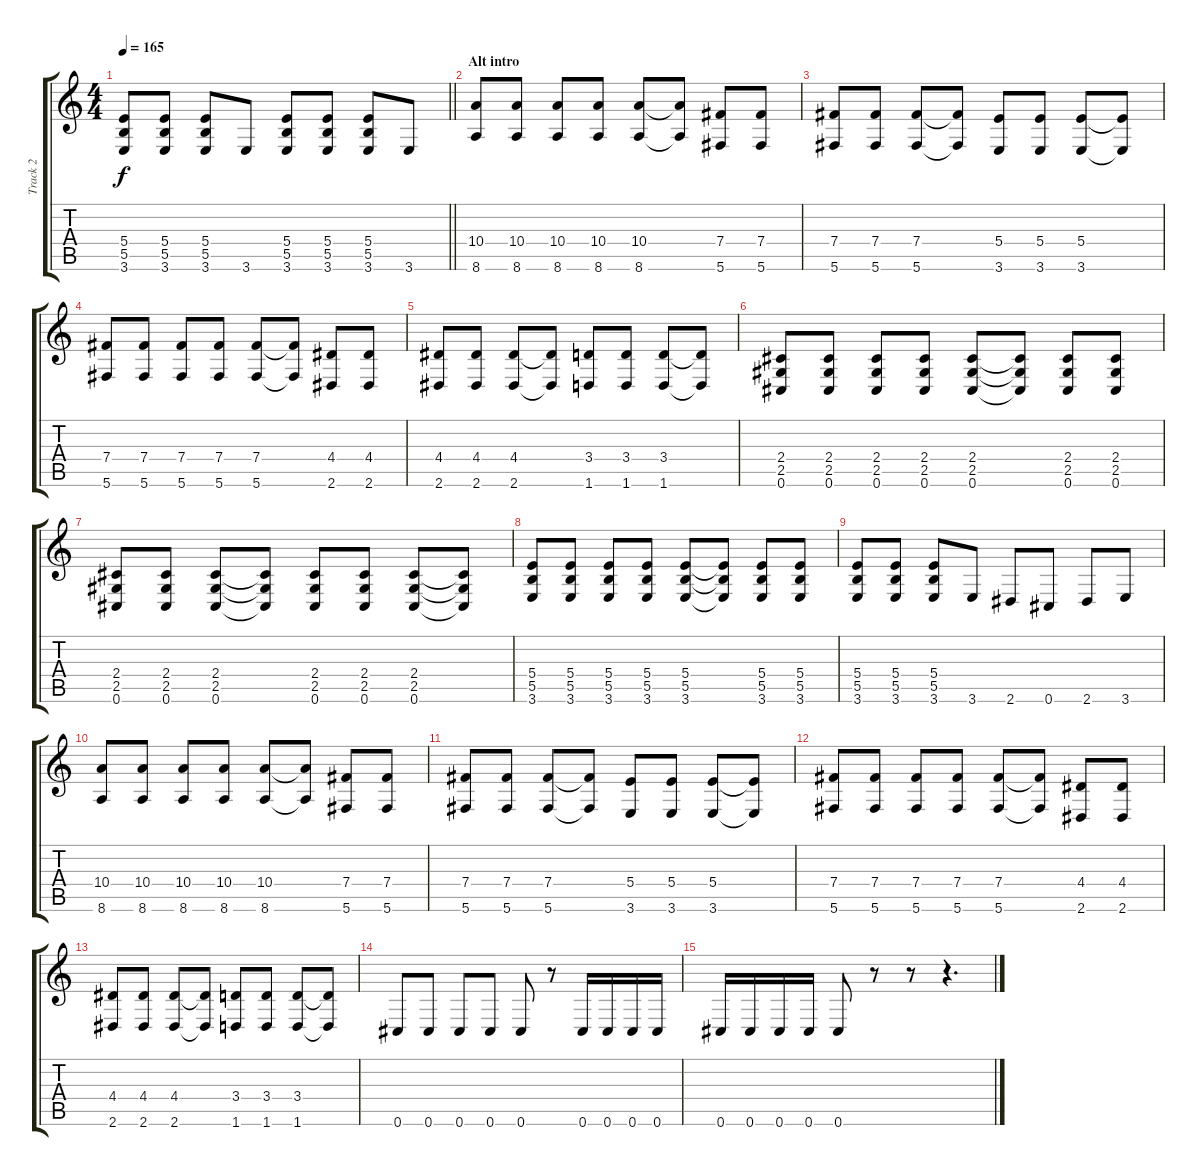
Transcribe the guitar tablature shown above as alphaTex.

\track ("Track 2" "Track 2") {instrument distortionguitar}
\staff {score tabs}
\tuning (Db4 Ab3 E3 B2 Gb2 Db2) {hide}
\ts (4 4)
\tempo 165
\clef g2
\barLineRight lightlight
\ks c
(5.4 5.5 3.6).8{dy f} (5.4 5.5 3.6).8 (5.4 5.5 3.6).8 3.6.8 (5.4 5.5 3.6).8 (5.4 5.5 3.6).8 (5.4 5.5 3.6).8 3.6.8 |
\section ("" "Alt intro")
(10.4 8.6).8 (10.4 8.6).8 (10.4 8.6).8 (10.4 8.6).8 (10.4 8.6).8 (10.4{t} 8.6{t}).8 (7.4 5.6).8 (7.4 5.6).8 |
(7.4 5.6).8 (7.4 5.6).8 (7.4 5.6).8 (7.4{t} 5.6{t}).8 (5.4 3.6).8 (5.4 3.6).8 (5.4 3.6).8 (5.4{t} 3.6{t}).8 |
(7.4 5.6).8 (7.4 5.6).8 (7.4 5.6).8 (7.4 5.6).8 (7.4 5.6).8 (7.4{t} 5.6{t}).8 (4.4 2.6).8 (4.4 2.6).8 |
(4.4 2.6).8 (4.4 2.6).8 (4.4 2.6).8 (4.4{t} 2.6{t}).8 (3.4 1.6).8 (3.4 1.6).8 (3.4 1.6).8 (3.4{t} 1.6{t}).8 |
(2.4 2.5 0.6).8 (2.4 2.5 0.6).8 (2.4 2.5 0.6).8 (2.4 2.5 0.6).8 (2.4 2.5 0.6).8 (2.4{t} 2.5{t} 0.6{t}).8 (2.4 2.5 0.6).8 (2.4 2.5 0.6).8 |
(2.4 2.5 0.6).8 (2.4 2.5 0.6).8 (2.4 2.5 0.6).8 (2.4{t} 2.5{t} 0.6{t}).8 (2.4 2.5 0.6).8 (2.4 2.5 0.6).8 (2.4 2.5 0.6).8 (2.4{t} 2.5{t} 0.6{t}).8 |
(5.4 5.5 3.6).8 (5.4 5.5 3.6).8 (5.4 5.5 3.6).8 (5.4 5.5 3.6).8 (5.4 5.5 3.6).8 (5.4{t} 5.5{t} 3.6{t}).8 (5.4 5.5 3.6).8 (5.4 5.5 3.6).8 |
(5.4 5.5 3.6).8 (5.4 5.5 3.6).8 (5.4 5.5 3.6).8 3.6.8 2.6.8 0.6.8 2.6.8 3.6.8 |
(10.4 8.6).8 (10.4 8.6).8 (10.4 8.6).8 (10.4 8.6).8 (10.4 8.6).8 (10.4{t} 8.6{t}).8 (7.4 5.6).8 (7.4 5.6).8 |
(7.4 5.6).8 (7.4 5.6).8 (7.4 5.6).8 (7.4{t} 5.6{t}).8 (5.4 3.6).8 (5.4 3.6).8 (5.4 3.6).8 (5.4{t} 3.6{t}).8 |
(7.4 5.6).8 (7.4 5.6).8 (7.4 5.6).8 (7.4 5.6).8 (7.4 5.6).8 (7.4{t} 5.6{t}).8 (4.4 2.6).8 (4.4 2.6).8 |
(4.4 2.6).8 (4.4 2.6).8 (4.4 2.6).8 (4.4{t} 2.6{t}).8 (3.4 1.6).8 (3.4 1.6).8 (3.4 1.6).8 (3.4{t} 1.6{t}).8 |
0.6.8 0.6.8 0.6.8 0.6.8 0.6.8 r.8 0.6.16 0.6.16 0.6.16 0.6.16 |
0.6.16 0.6.16 0.6.16 0.6.16 0.6.8 r.8 r.8 r.4{d}
